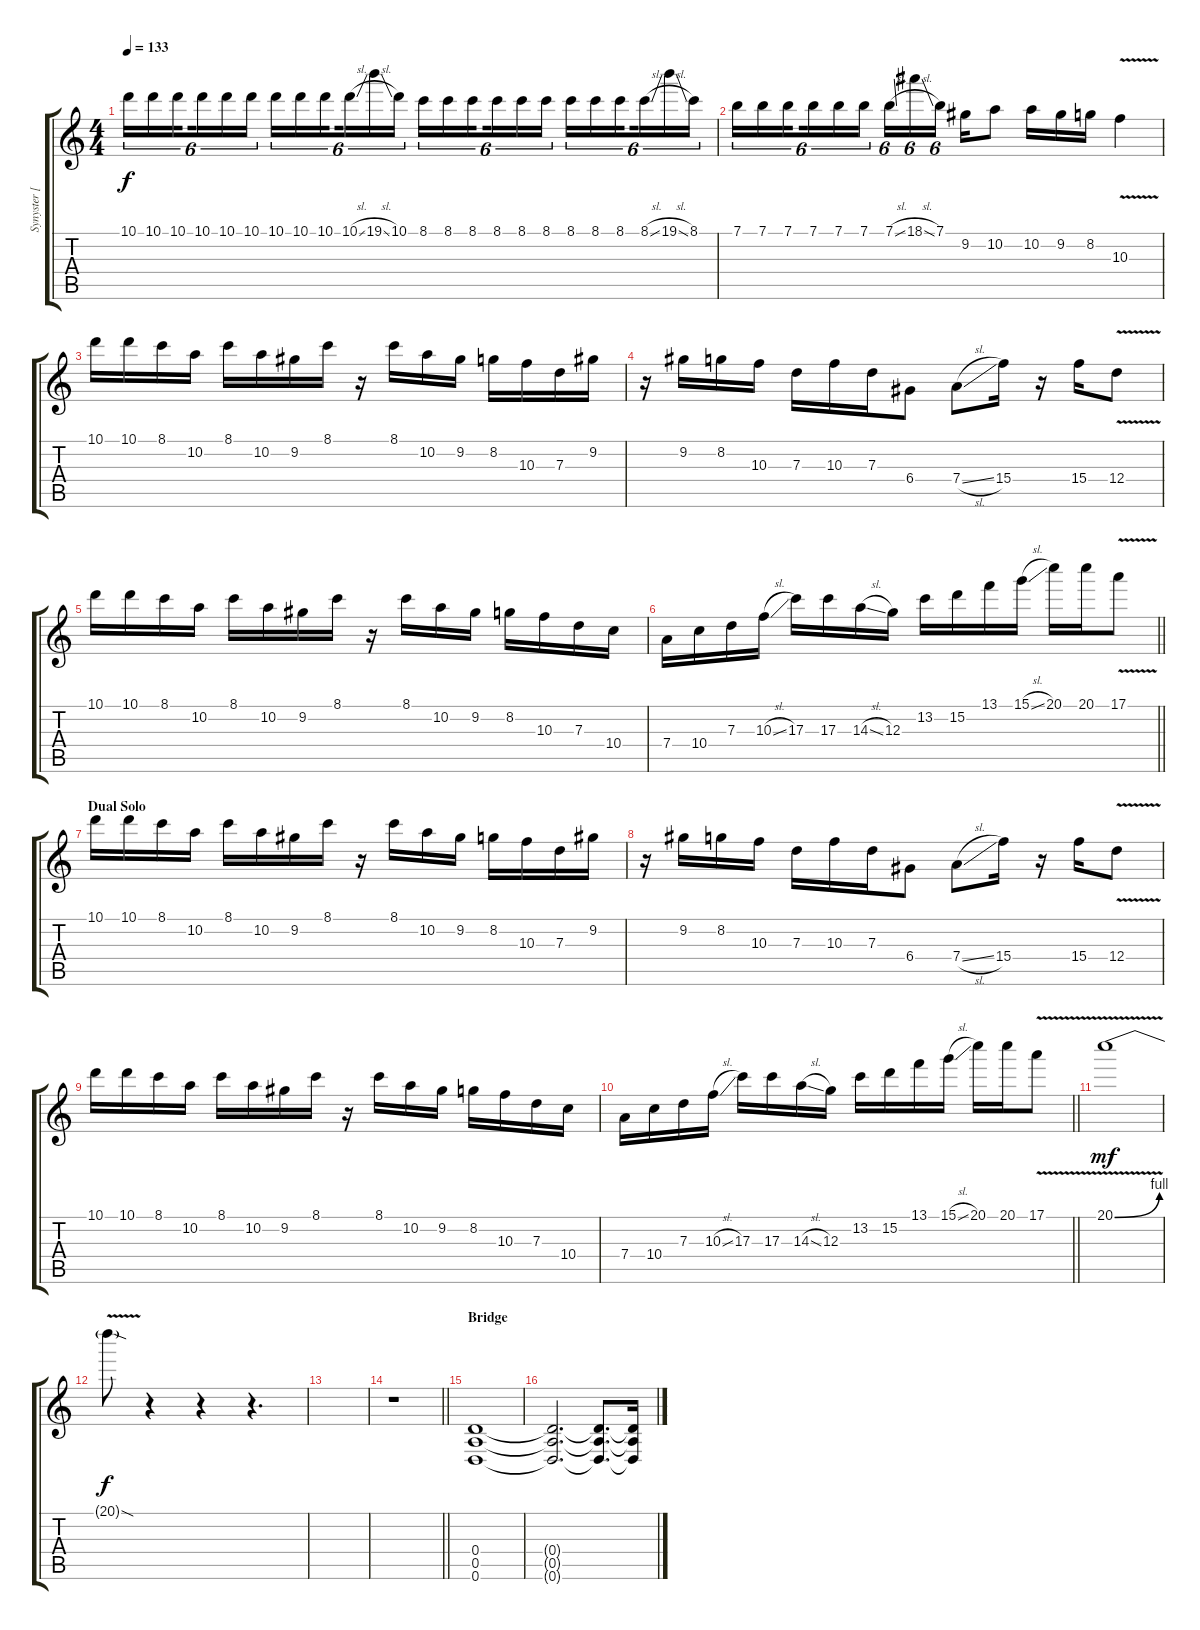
\track ("Synyster [Harmonics/FX]" "Synyster [") {instrument distortionguitar}
\staff {score tabs}
\tuning (E4 B3 G3 D3 A2 D2) {hide}
\ts (4 4)
\tempo 133
\clef g2
\ks c
10.1.16{tu (6 4) dy f} 10.1.16{tu (6 4)} 10.1.16{tu (6 4) beam splitsecondary} 10.1.16{tu (6 4)} 10.1.16{tu (6 4)} 10.1.16{tu (6 4)} 10.1.16{tu (6 4)} 10.1.16{tu (6 4)} 10.1.16{tu (6 4) beam splitsecondary} 10.1{sl}.16{tu (6 4)} 19.1{sl}.16{tu (6 4)} 10.1.16{tu (6 4)} 8.1.16{tu (6 4)} 8.1.16{tu (6 4)} 8.1.16{tu (6 4) beam splitsecondary} 8.1.16{tu (6 4)} 8.1.16{tu (6 4)} 8.1.16{tu (6 4)} 8.1.16{tu (6 4)} 8.1.16{tu (6 4)} 8.1.16{tu (6 4) beam splitsecondary} 8.1{sl}.16{tu (6 4)} 19.1{sl}.16{tu (6 4)} 8.1.16{tu (6 4)} |
7.1.16{tu (6 4)} 7.1.16{tu (6 4)} 7.1.16{tu (6 4) beam splitsecondary} 7.1.16{tu (6 4)} 7.1.16{tu (6 4)} 7.1.16{tu (6 4)} 7.1{sl}.16{tu (6 4)} 18.1{sl}.16{tu (6 4)} 7.1.16{tu (6 4) beam splitsecondary} 9.2.16 10.2.8 10.2.16 9.2.16 8.2.16 10.3{v}.4 |
10.1.16 10.1.16 8.1.16 10.2.16 8.1.16 10.2.16 9.2.16 8.1.16 r.16 8.1.16 10.2.16 9.2.16 8.2.16 10.3.16 7.3.16 9.2.16 |
r.16 9.2.16 8.2.16 10.3.16 7.3.16 10.3.16 7.3.16 6.4.8 7.4{sl}.8 15.4.16 r.16 15.4.16 12.4{v}.8 |
10.1.16 10.1.16 8.1.16 10.2.16 8.1.16 10.2.16 9.2.16 8.1.16 r.16 8.1.16 10.2.16 9.2.16 8.2.16 10.3.16 7.3.16 10.4.16 |
\barLineRight lightlight
7.4.16 10.4.16 7.3.16 10.3{sl}.16 17.3.16 17.3.16 14.3{sl}.16 12.3.16 13.2.16 15.2.16 13.1.16 15.1{sl}.16 20.1.16 20.1.16 17.1{v}.8 |
\section ("" "Dual Solo")
10.1.16{volume 15 balance 2} 10.1.16 8.1.16 10.2.16 8.1.16 10.2.16 9.2.16 8.1.16 r.16 8.1.16 10.2.16 9.2.16 8.2.16 10.3.16 7.3.16 9.2.16 |
r.16 9.2.16 8.2.16 10.3.16 7.3.16 10.3.16 7.3.16 6.4.8 7.4{sl}.8 15.4.16 r.16 15.4.16 12.4{v}.8 |
10.1.16 10.1.16 8.1.16 10.2.16 8.1.16 10.2.16 9.2.16 8.1.16 r.16 8.1.16 10.2.16 9.2.16 8.2.16 10.3.16 7.3.16 10.4.16 |
\barLineRight lightlight
7.4.16 10.4.16 7.3.16 10.3{sl}.16 17.3.16 17.3.16 14.3{sl}.16 12.3.16 13.2.16 15.2.16 13.1.16 15.1{sl}.16 20.1.16 20.1.16 17.1{v}.8 |
20.1{be (bend 0 0 60 4) v}.1{dy mf} |
20.1{sod t}.8{dy f} r.4 r.4 r.4{d} |
|
\barLineRight lightlight
r.1{balance 0} |
\section ("" "Bridge")
(0.4 0.5 0.6).1{volume 9 balance 16 instrument pad8sweep} |
(0.4{t} 0.5{t} 0.6{t}).2{d} (0.4{t} 0.5{t} 0.6{t}).8{d} (0.4{t} 0.5{t} 0.6{t}).16{balance 0}
